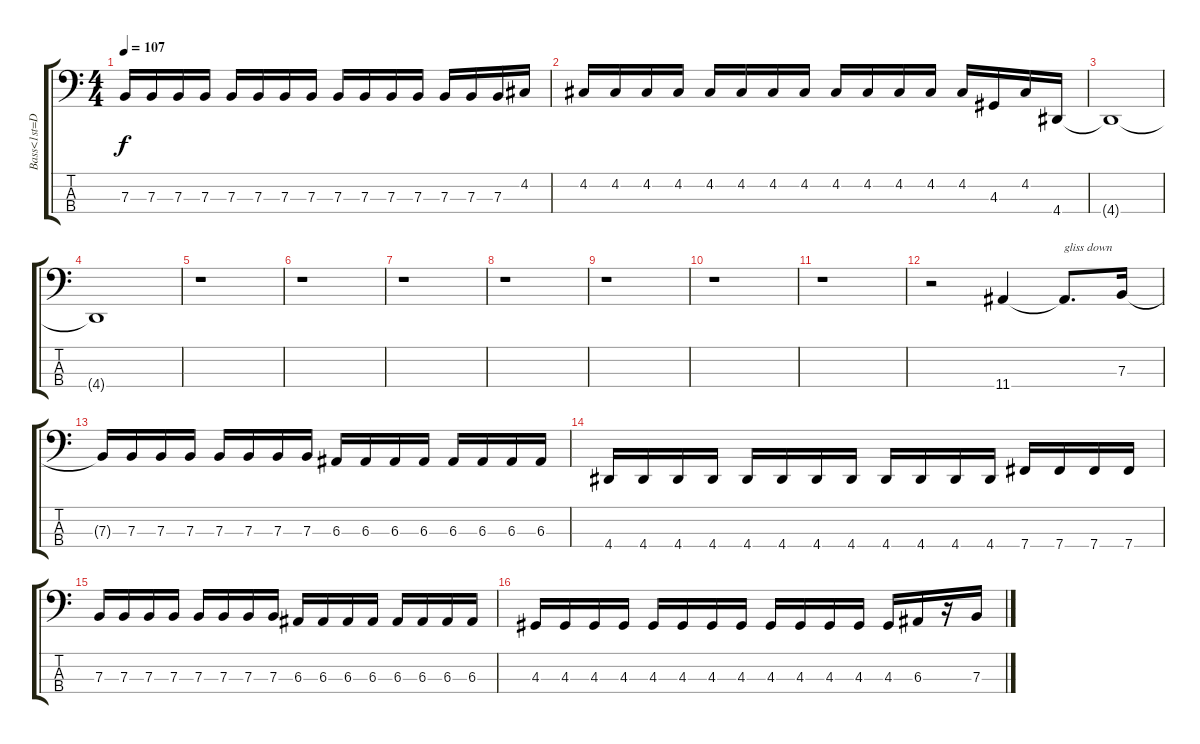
\track ("Bass<1st=D, 2nd=A, 3rd=E, 4th=B>" "Bass<1st=D") {instrument electricbassfinger}
\staff {score tabs}
\tuning (D2 A1 E1 B0) {hide}
\ts (4 4)
\tempo 107
\clef f4
\ks c
7.3{t}.16{dy f} 7.3.16 7.3.16 7.3.16 7.3.16 7.3.16 7.3.16 7.3.16 7.3.16 7.3.16 7.3.16 7.3.16 7.3.16 7.3.16 7.3.16 4.2.16 |
4.2.16 4.2.16 4.2.16 4.2.16 4.2.16 4.2.16 4.2.16 4.2.16 4.2.16 4.2.16 4.2.16 4.2.16 4.2.16 4.3.16 4.2.16 4.4.16 |
4.4{t}.1 |
4.4{t}.1 |
r.1 |
r.1 |
r.1 |
r.1 |
r.1 |
r.1 |
r.1 |
r.2 11.4.4 11.4{t}.8{d txt "gliss down"} 7.3.16 |
7.3{t}.16 7.3.16 7.3.16 7.3.16 7.3.16 7.3.16 7.3.16 7.3.16 6.3.16 6.3.16 6.3.16 6.3.16 6.3.16 6.3.16 6.3.16 6.3.16 |
4.4.16 4.4.16 4.4.16 4.4.16 4.4.16 4.4.16 4.4.16 4.4.16 4.4.16 4.4.16 4.4.16 4.4.16 7.4.16 7.4.16 7.4.16 7.4.16 |
7.3.16 7.3.16 7.3.16 7.3.16 7.3.16 7.3.16 7.3.16 7.3.16 6.3.16 6.3.16 6.3.16 6.3.16 6.3.16 6.3.16 6.3.16 6.3.16 |
4.3.16 4.3.16 4.3.16 4.3.16 4.3.16 4.3.16 4.3.16 4.3.16 4.3.16 4.3.16 4.3.16 4.3.16 4.3.16 6.3.16 r.16 7.3.16
